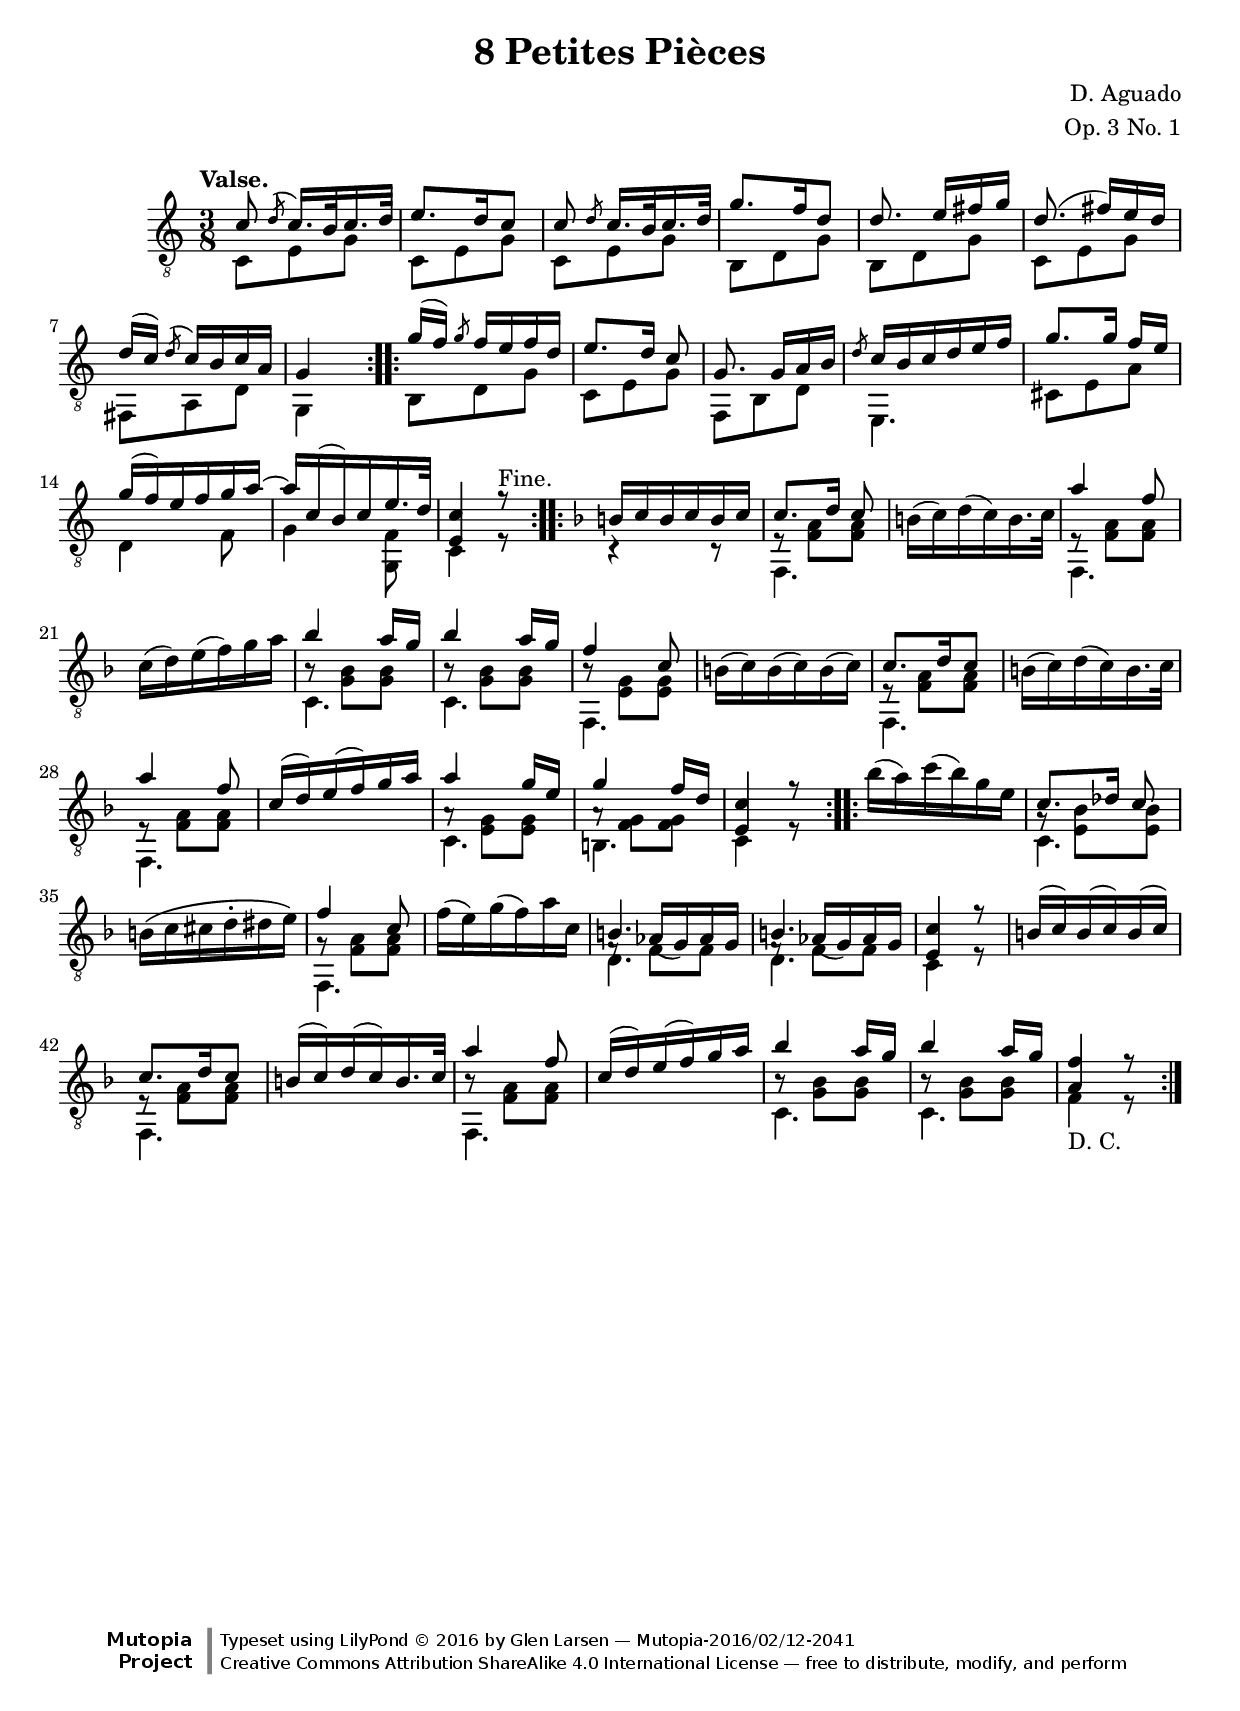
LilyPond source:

\version "2.18.2"

\header {
  title = "8 Petites Pièces"
  composer = "D. Aguado"
  opus = "Op. 3 No. 1"
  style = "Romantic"
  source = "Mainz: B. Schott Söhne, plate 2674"
  % Statens musikbibliotek - The Music Library of Sweden
  % Boije 003 - http://urn.kb.se/resolve?urn=urn:nbn:se:statensmusikverk-4032
  date = "1830"
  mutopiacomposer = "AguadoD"
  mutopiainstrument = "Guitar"
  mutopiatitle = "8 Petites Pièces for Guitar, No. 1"
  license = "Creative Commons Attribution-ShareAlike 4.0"
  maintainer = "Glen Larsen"
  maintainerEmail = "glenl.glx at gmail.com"

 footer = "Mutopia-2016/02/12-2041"
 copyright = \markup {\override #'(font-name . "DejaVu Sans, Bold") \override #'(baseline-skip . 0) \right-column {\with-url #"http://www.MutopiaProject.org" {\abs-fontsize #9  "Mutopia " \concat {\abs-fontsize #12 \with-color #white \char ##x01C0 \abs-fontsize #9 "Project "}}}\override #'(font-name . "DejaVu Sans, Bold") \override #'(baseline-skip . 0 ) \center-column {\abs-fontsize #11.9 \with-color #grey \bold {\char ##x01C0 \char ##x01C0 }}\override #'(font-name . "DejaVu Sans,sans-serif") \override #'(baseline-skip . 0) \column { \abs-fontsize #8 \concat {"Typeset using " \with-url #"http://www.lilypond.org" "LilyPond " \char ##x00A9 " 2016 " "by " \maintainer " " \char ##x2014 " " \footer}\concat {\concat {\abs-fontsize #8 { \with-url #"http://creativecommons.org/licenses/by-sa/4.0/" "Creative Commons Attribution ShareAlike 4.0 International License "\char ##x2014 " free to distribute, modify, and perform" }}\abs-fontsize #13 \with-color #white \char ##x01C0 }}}
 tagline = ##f
}

\paper {
  % add space between composer/opus markup and first staff
  markup-system-spacing #'padding = #3
  % add a little space between composer and opus
  markup-markup-spacing #'padding = #1.2
  top-margin = #8
  bottom-margin = #10
}

mbreak = { } % { \break }
global = {
  \time 3/8
}

upperVoice = \relative c' {
  \voiceOne
  \key c \major
  \repeat volta 2 {
    c8 \acciaccatura d8 c16.[ b32 c16. d32 ]
    e8. d16 c8
    c8 \slashedGrace d8 c16.[ b32 c16. d32 ]
    g8. f16 d8
    d8. e16[ fis g ] |
    d8.( fis16[ ) e d ] |
    d16[( c ) ] \acciaccatura d8 c16 b c a  |
    g4 s8 |
  }
  \repeat volta 2 {
    g'16[( f ) ] \slashedGrace g8 f16 e f d |
    e8.[ d16 ] c8 |
    g8. g16[ a b ] |
    \slashedGrace d8 c16 b c d e f|
    g8. g16 f[ e ] |
    g( f ) e f g a~ |
    a c,( b ) c e16. d32 |	% d16 --> d32
    <c e,>4 r8^\markup {Fine.} |
  }
  \key f \major
  \repeat volta 2 {
    b16 c b c b c |
    c8.[ d16 ] c8 |
    \oneVoice b16( c ) d( c ) b16. c32 \voiceOne |
    a'4 f8 |
    \oneVoice c16( d ) e( f ) g a \voiceOne |
    \repeat unfold 2 { bes4 a16[ g ] }
    f4 c8 |
    \barNumberCheck #25
    \oneVoice b16( c) b( c) b( c) \voiceOne |
    c8. d16 c8 |
    \oneVoice b16( c) d( c) b16. c32 \voiceOne |
    a'4 f8 |
    c16( d) e( f) g a |
    a4 g16[ e ] |
    g4 f16[ d ] |
    <c e,>4 r8 |
  }
  \barNumberCheck #33
  \repeat volta 2 {
    \oneVoice bes'16( a) c( bes) g e \voiceOne |
    c8.[ des16 ] c8 |
    \oneVoice b16\( c cis d-. dis e\) \voiceOne |
    f4 c8 |
    \oneVoice f16( e) g( f) a c, \voiceOne |
    << { b4. } \\ { \voiceFour\stemUp f8\rest aes16([ g ) aes g ] } >> |
    << { b4. } \\ { \voiceFour\stemUp f8\rest aes16([ g ) aes g ] } >> |
    <c e,>4 r8 |
    b16( c) b( c) b( c) |
    c8. d16 c8 |
    b16( c) d( c) b16. c32 |
    a'4 f8 |
    c16( d) e( f) g a |
    \repeat unfold 2 { bes4 a16 g | }
    <f a,>4 r8
  }
}

lowerVoice = \relative c' {
  \voiceTwo
  \repeat unfold 3 { c,8 e g }
  \repeat unfold 2 { b,8 d g }
  \mbreak
  \barNumberCheck #6
  c,8 e g |
  fis, a d |
  g,4 s8 |

  b8 d g |
  c, e g |
  f, b d |
  \mbreak
  \barNumberCheck #12
  e,4. |
  cis'8 e a |
  d,4 f8 |
  g4 <f g,>8 |
  c4 r8 |

  % \key f \major
  r4 r8 |
  \mbreak
  \barNumberCheck #18
  f,4. |
  s4. |
  f4. |
  s4. |
  c'4. |
  c4. |                       % orig. says c4
  f,4. |
  \mbreak
  \barNumberCheck #25
  s4. |
  f4. |
  s4. |
  f4. |
  s4. |
  c'4. |
  \mbreak
  \barNumberCheck #31
  b4. |
  c4 r8 |
  s4. |                         % start of 3rd volta
  c4. |
  s4. |
  f,4. |
  s4. |
  d'4. |
  d4. |
  c4 r8 |
  s4. |
  f,4. |
  s4. |
  f4. |
  s4. |
  c'4. |
  c4. |
  f4 r8 |
}

middleVoice = \relative c, {
  \voiceThree
  \stemDown
  \repeat unfold 8 { s4. }
  \repeat unfold 8 { s4. }

  % \key f \major
  s4. |
  \barNumberCheck #18
  \repeat unfold 2 {
    e'8\rest <a f>8 q |
    s4. |
  }
  \repeat unfold 2 { b8\rest <bes g> q } |
  b8\rest <g e>8 q |
  \barNumberCheck #25
  s4. |
  e8\rest <a f> q |
  s4. |
  e8\rest <a f> q |
  s4. |
  a8\rest <g e> q |
  \barNumberCheck #31
  a8\rest <g f> q |
  s4. |
  s4. |                         % start of 3rd volta
  g8\rest <bes e,> q |
  s4. |
  g8\rest <a f> q |
  \barNumberCheck #37
  s4. |
  \repeat unfold 2 { s8 f8 f | }
  s4. |
  s4. |
  e8\rest <a f> q |
  \barNumberCheck #43
  s4. |
  b8\rest <a f> q |
  s4. |
  \repeat unfold 2 { b8\rest <bes g> q | }
  s4._\markup{"D. C."}
}


\score {
  <<
    \new Staff = "Guitar" \with {
      midiInstrument = #"acoustic guitar (nylon)"
      \override StringNumber #'stencil = ##f
    } <<
      \global
      \clef "treble_8"
      \tempo "Valse."

      \context Voice = "upperVoice" \upperVoice
      \context Voice = "lowerVoice" \lowerVoice
      \context Voice = "middleVoice" \middleVoice
    >>
%{
    % tabs are not completely developed
    \new TabStaff = "Guitar tabs" \with {
      restrainOpenStrings = ##t
    } <<
      \clef "moderntab"
      \global
      \context TabVoice = "upperVoice" \upperVoice
      \context TabVoice = "lowerVoice" \lowerVoice
      \context TabVoice = "middleVoice" \middleVoice
    >>
%}
  >>
  \layout {}
  \midi {
    \tempo 4 = 90
  }
}
